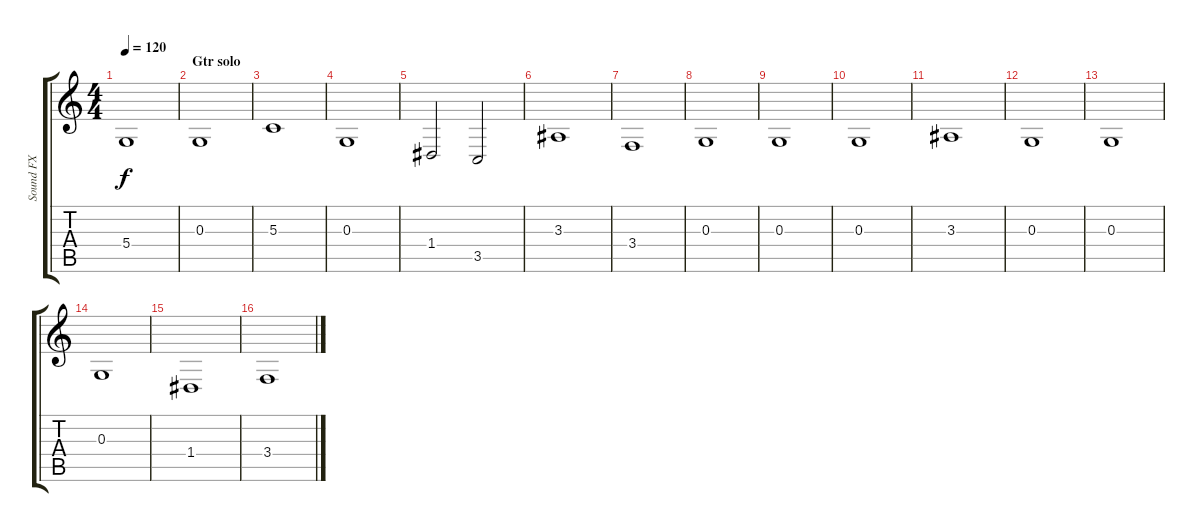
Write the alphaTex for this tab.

\track ("Sound FX" "Sound FX") {instrument synthstrings1}
\staff {score tabs}
\tuning (E4 B3 G3 D3 A2 E2) {hide}
\ts (4 4)
\tempo 120
\clef g2
\ks c
5.4.1{dy f} |
\section ("" "Gtr solo")
0.3.1 |
5.3.1 |
0.3.1 |
1.4.2 3.5.2 |
3.3.1 |
3.4.1 |
0.3.1 |
0.3.1 |
0.3.1 |
3.3.1 |
0.3.1 |
0.3.1 |
0.3.1 |
1.4.1 |
3.4.1
